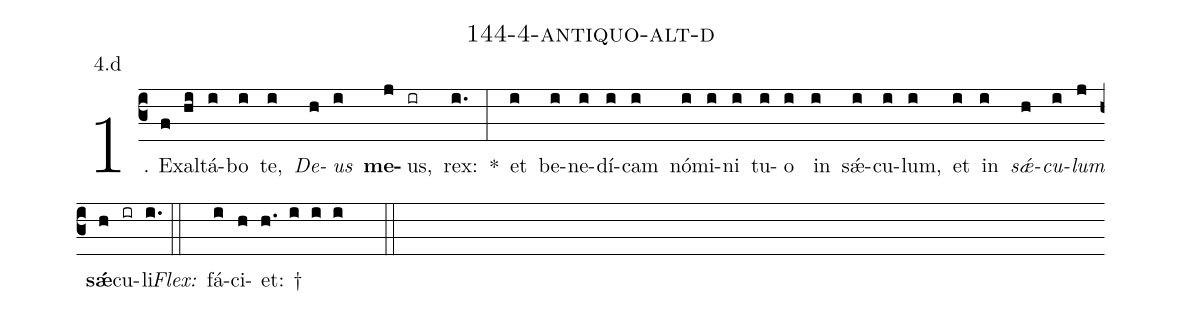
name: 144-4-antiquo-alt-d;
annotation: 4.d;
%%
(c3)1. Ex(f)al(hi)tá(i)bo(i) te,(i) <i>De</i>(h)<i>us</i>(i) <b>me</b>(j)us,(ir) rex:(i.) *(:) et(i) be(i)ne(i)dí(i)cam(i) nó(i)mi(i)ni(i) tu(i)o(i) in(i) sǽ(i)cu(i)lum,(i) et(i) in(i) <i>sǽ</i>(h)<i>cu</i>(i)<i>lum</i>(j) <b>sǽ</b>(h)cu(ir)li.(i.) (::)
<i>Flex:</i>()  fá(i)ci(h)et: †(h. i i i  ::)
